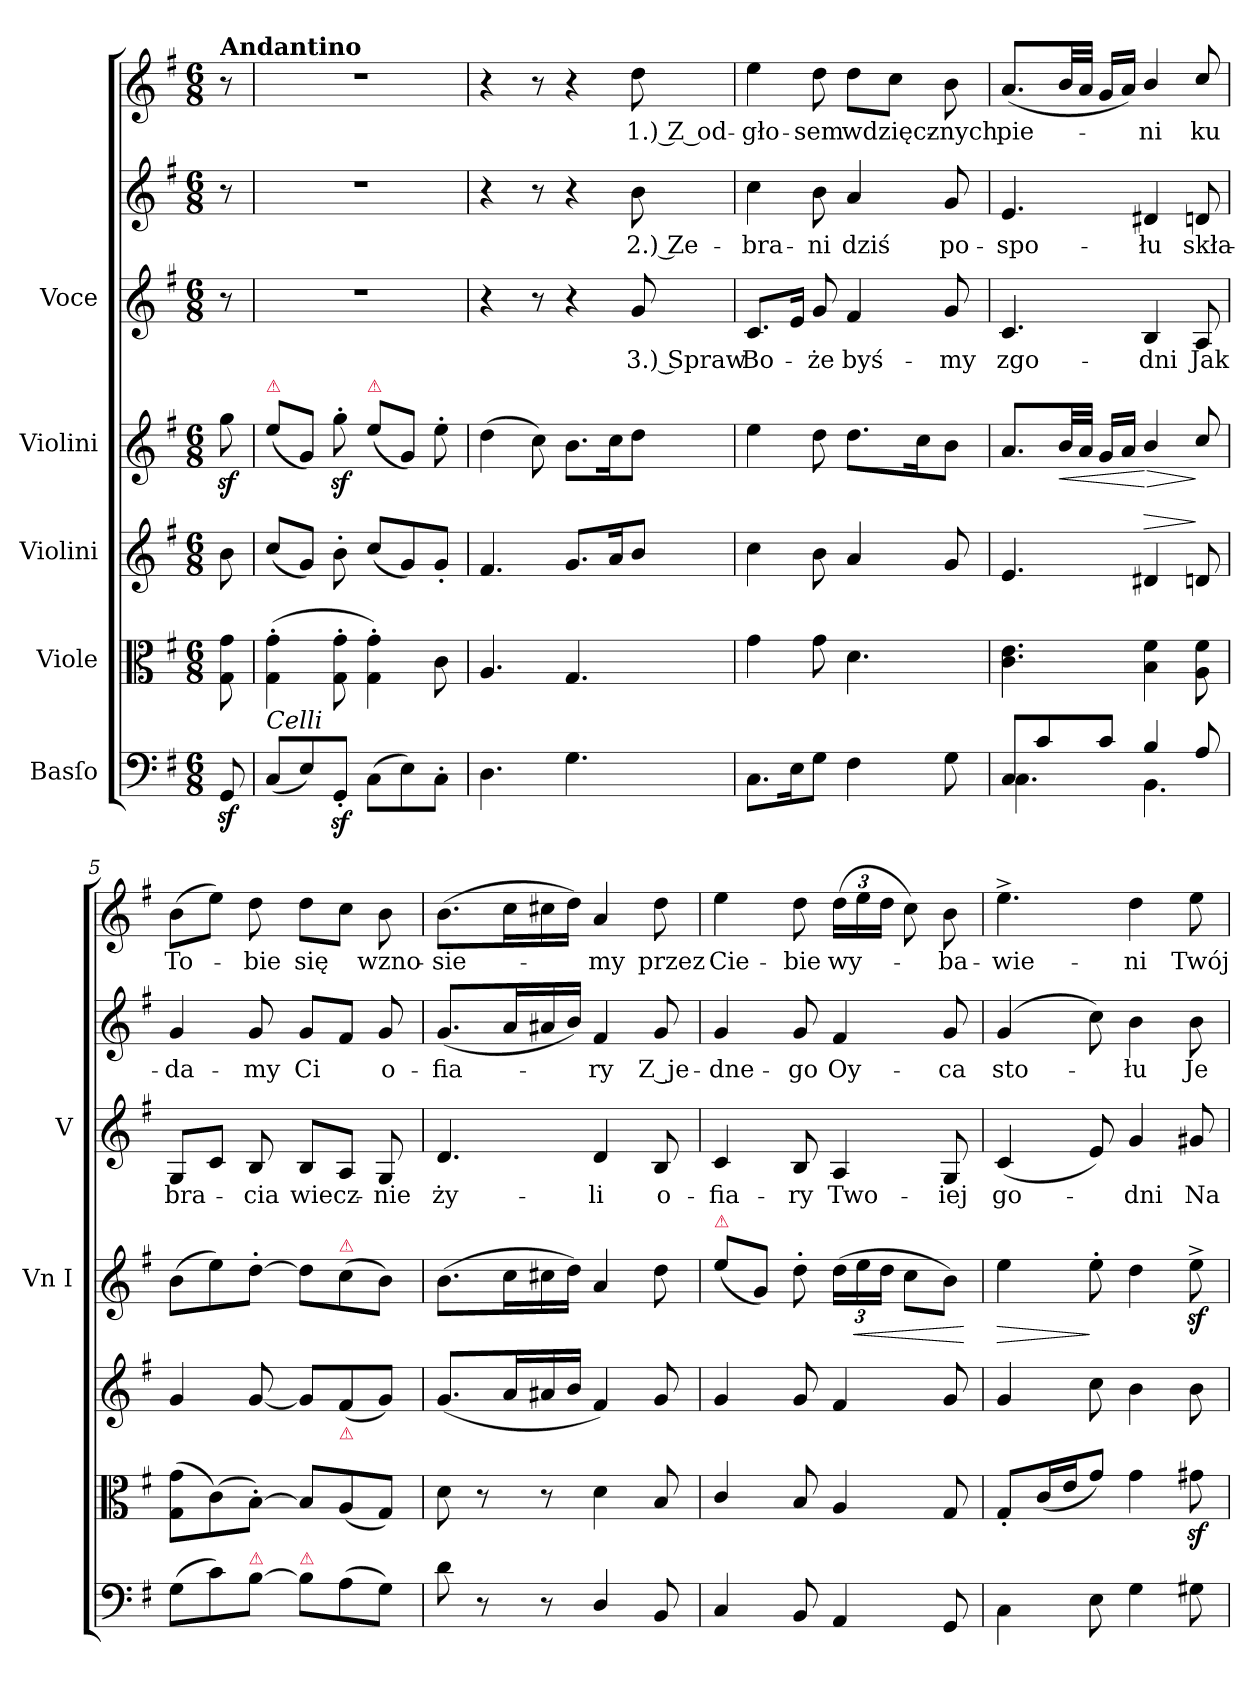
**kern	**kern	**kern	**dynam	**kern	**dynam	**kern	**text	**kern	**text	**kern	**text
*part5	*part4	*part3	*part3	*part2	*part2	*part1	*part1	*part1	*part1	*part1	*part1
*staff7	*staff6	*staff5	*staff5	*staff4	*staff4	*staff3	*staff3	*staff2	*staff2	*staff1	*staff1
*I"Basſo	*I"Viole	*I"Violini	*	*I"Violini	*	*I"Voce	*	*	*	*	*
*	*	*	*	*I'Vn I	*	*I'V	*	*	*	*	*
*clefF4	*clefC3	*clefG2	*	*clefG2	*	*clefG2	*	*clefG2	*	*clefG2	*
*k[f#]	*k[f#]	*k[f#]	*	*k[f#]	*	*k[f#]	*	*k[f#]	*	*k[f#]	*
*G:	*G:	*G:	*	*G:	*	*G:	*	*G:	*	*G:	*
*M6/8	*M6/8	*M6/8	*	*M6/8	*	*M6/8	*	*M6/8	*	*M6/8	*
=	=	=	=	=	=	=	=	=	=	=	=
!	!	!	!	!	!	!	!	!	!	!LO:TX:a:B:t=Andantino	!
8GGz/	8G\ 8g\	8b\	.	8ggz<\	.	8r	.	8r	.	8r	.
=1	=1	=1	=1	=1	=1	=1	=1	=1	=1	=1	=1
!	!	!	!	!LO:TX:a:color=crimson:t=⚠	!	!	!	!	!	!	!
!LO:TX:a:i:t=Celli	!	!	!	!	!	!	!	!	!	!	!
(>8C/L	(4G'\ 4g'\	(8cc/L	.	(8ee\L	.	2.r	.	2.r	.	2.r	.
8E/)	.	8g/J)	.	8g/J)	.	.	.	.	.	.	.
8GGz'/J	8G'\ 8g'\	8b'\	.	8ggz<'\	.	.	.	.	.	.	.
!	!	!	!	!LO:TX:a:color=crimson:t=⚠	!	!	!	!	!	!	!
(8C\L	4G'\ 4g'\)	(8cc/L	.	(8ee\L	.	.	.	.	.	.	.
8E\)	.	8g/)	.	8g/J)	.	.	.	.	.	.	.
8C'\J	8c\	8g'/J	.	8ee'\	.	.	.	.	.	.	.
=2	=2	=2	=2	=2	=2	=2	=2	=2	=2	=2	=2
4.D\	4.A/	4.f#/	.	(4dd\	.	4r	.	4r	.	4r	.
.	.	.	.	8cc\)	.	8r	.	8r	.	8r	.
4.G\	4.G/	8.g/L	.	8.b\L	.	4r	.	4r	.	4r	.
.	.	16a/K	.	16cc\K	.	.	.	.	.	.	.
.	.	8b/J	.	8dd\J	.	8g/	3.) Spraw	8b\	2.) Ze-	8dd\	1.) Z od-
=3	=3	=3	=3	=3	=3	=3	=3	=3	=3	=3	=3
8.C\L	4g\	4cc\	.	4ee\	.	8.c/L	-Bo-	4cc\	bra-	4ee\	gło-
16E\K	.	.	.	.	.	16e/Jk	.	.	.	.	.
8G\J	8g\	8b\	.	8dd\	.	8g/	-że	8b\	-ni	8dd\	-sem
4F#\	4.d\	4a/	.	8.dd\L	.	4f#/	byś-	4a/	dziś	8dd\L	wdzięcz-
.	.	.	.	.	.	.	.	.	.	8cc\J	.
.	.	.	.	16cc\K	.	.	.	.	.	.	.
8G\	.	8g/	.	8b\J	.	8g/	-my	8g/	po-	8b\	-nych
=4	=4	=4	=4	=4	=4	=4	=4	=4	=4	=4	=4
*^	*	*	*	*	*	*	*	*	*	*	*
8C/L	4.C\	4.c\ 4.e\	4.e/	.	8.a/L	.	4.c/	-zgo-	4.e/	spo-	(8.a/L	pie-
8c/	.	.	.	.	.	.	.	.	.	.	.	.
!	!	!	!	!	!	!LO:HP:b	!	!	!	!	!	!
.	.	.	.	.	32b/LL	<	.	.	.	.	32b/LL	.
.	.	.	.	.	32a/JJJ	.	.	.	.	.	32a/JJJ	.
8c/J	.	.	.	.	16g/LL	.	.	.	.	.	16g/LL	.
.	.	.	.	.	16a/JJ	.	.	.	.	.	16a/JJ)	.
!	!	!	!	!LO:HP:a	!	!LO:HP:n=1:b	!	!	!	!	!	!
4B/	4.BB\	4B\ 4f#\	4d#X/	>	4b/	[ >	4B/	-dni	4d#X/	-łu	4b/	-ni
8A/	.	8A\ 8f#\	8dn/	]	8cc/	]	8A/	Jak	8dn/	skła-	8cc/	ku
*v	*v	*	*	*	*	*	*	*	*	*	*	*
=5	=5	=5	=5	=5	=5	=5	=5	=5	=5	=5	=5
(8G\L	(8G\ 8g\L	4g/	.	(8b\L	.	8G/L	-bra-	4g/	-da-	(8b\L	To-
8c\)	(8c\)	.	.	8ee\)	.	8c/J	.	.	.	8ee\J)	.
!LO:TX:a:color=crimson:t=⚠	!	!	!	!	!	!	!	!	!	!	!
[8B\J	[8B'\J)	[8g/	.	[8dd'\J	.	8B/	-cia	8g/	-my	8dd\	-bie
!LO:TX:a:color=crimson:t=⚠	!	!	!	!	!	!	!	!	!	!	!
8B\L]	8B/L]	8g/L]	.	8dd\L]	.	8B/L	wiecz-	8g/L	Ci	8dd\L	się
!	!	!	!	!LO:TX:a:color=crimson:t=⚠	!	!	!	!	!	!	!
!	!	!LO:TX:b:color=crimson:t=⚠	!	!	!	!	!	!	!	!	!
(8A\	(8A/	(8f#/	.	(8cc\	.	8A/J	.	8f#/J	.	8cc\J	.
8G\J)	8G/J)	8g/J)	.	8b\J)	.	8G/	-nie	8g/	o-	8b\	wzno-
=6	=6	=6	=6	=6	=6	=6	=6	=6	=6	=6	=6
8d\	8d\	(8.g/L	.	(8.b\L	.	4.d/	-ży-	(8.g/L	fia-	(8.b\L	sie-
8r	8r	.	.	.	.	.	.	.	.	.	.
.	.	16a/L	.	16cc\L	.	.	.	16a/L	.	16cc\L	.
8r	8r	16a#X/	.	16cc#X\	.	.	.	16a#X/	.	16cc#X\	.
.	.	16b/JJ	.	16dd\JJ)	.	.	.	16b/JJ)	.	16dd\JJ)	.
4D/	4d\	4f#/)	.	4a/	.	4d/	-li	4f#/	-ry	4a/	-my
8BB/	8B/	8g/	.	8dd\	.	8B/	o-	8g/	Z je-	8dd\	przez
=7	=7	=7	=7	=7	=7	=7	=7	=7	=7	=7	=7
!	!	!	!	!LO:TX:a:color=crimson:t=⚠	!	!	!	!	!	!	!
4C/	4c/	4g/	.	(8ee\L	.	4c/	fia-	4g/	-dne-	4ee\	-Cie-
.	.	.	.	8g/J)	.	.	.	.	.	.	.
8BB/	8B/	8g/	.	8dd'\	.	8B/	-ry	8g/	-go	8dd\	-bie
4AA/	4A/	4f#/	.	(24dd\LL	.	4A/	Two-	4f#/	Oy-	(24dd\LL	wy-
!	!	!	!	!	!LO:HP:b	!	!	!	!	!	!
.	.	.	.	24ee\	<	.	.	.	.	24ee\	.
.	.	.	.	24dd\JJ	.	.	.	.	.	24dd\JJ	.
.	.	.	.	8cc\L	.	.	.	.	.	8cc\)	.
8GG/	8G/	8g/	.	8b\J)	.	8G/	-iej	8g/	-ca	8b\	-ba-
.	.	.	.	.	[	.	.	.	.	.	.
=8	=8	=8	=8	=8	=8	=8	=8	=8	=8	=8	=8
!	!	!	!	!	!LO:HP:b	!	!	!	!	!	!
4C\	8G'/L	4g/	.	4ee\	>	(4c/	-go-	(4g/	sto-	4.ee^<\	wie-
.	(16c/L	.	.	.	.	.	.	.	.	.	.
.	16e/J	.	.	.	.	.	.	.	.	.	.
8E\	8g/J)	8cc\	.	8ee'\	]	8e/)	.	8cc\)	.	.	.
4G\	4g\	4b\	.	4dd\	.	4g/	-dni	4b\	-łu	4dd\	-ni
8G#X\	8g#Xz\	8b\	.	8eez>^<\	.	8g#X/	Na-	8b\	Je-	8ee\	Twój
=	=	=	=	=	=	=	=	=	=	=	=
*-	*-	*-	*-	*-	*-	*-	*-	*-	*-	*-	*-
